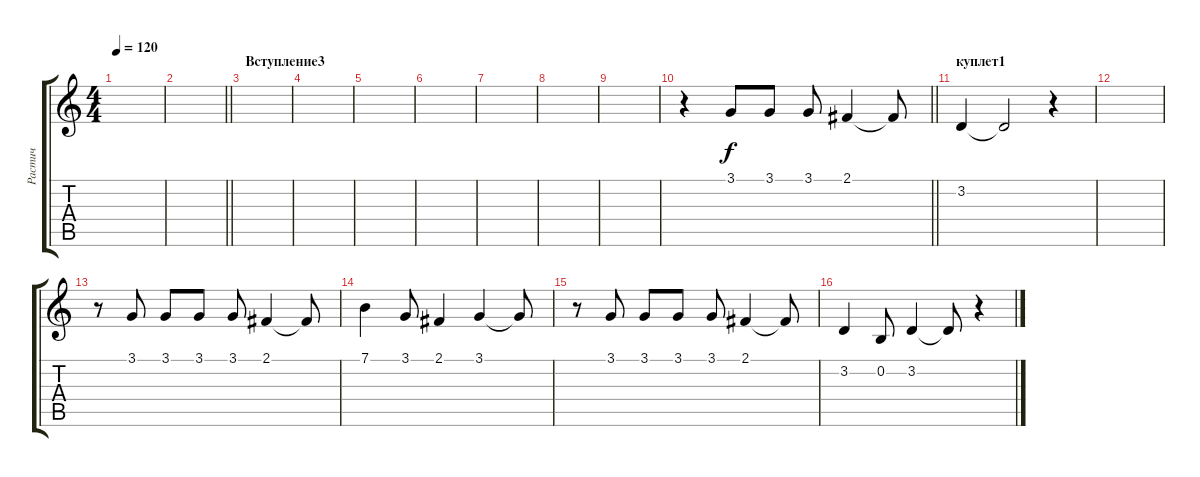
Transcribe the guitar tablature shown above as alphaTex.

\track ("Растич" "Растич") {instrument violin}
\staff {score tabs}
\tuning (E4 B3 G3 D3 A2 E2) {hide}
\ts (4 4)
\tempo 120
\clef g2
\ks c
|
\barLineRight lightlight
|
\section ("" "Вступление3")
|
|
|
|
|
|
|
\barLineRight lightlight
r.4 3.1.8 3.1.8 3.1.8 2.1.4 2.1{t}.8 |
\section ("" "куплет1")
3.2.4 3.2{t}.2 r.4 |
|
r.8 3.1.8 3.1.8 3.1.8 3.1.8 2.1.4 2.1{t}.8 |
7.1.4 3.1.8 2.1.4 3.1.4 3.1{t}.8 |
r.8 3.1.8 3.1.8 3.1.8 3.1.8 2.1.4 2.1{t}.8 |
3.2.4 0.2.8 3.2.4 3.2{t}.8 r.4
